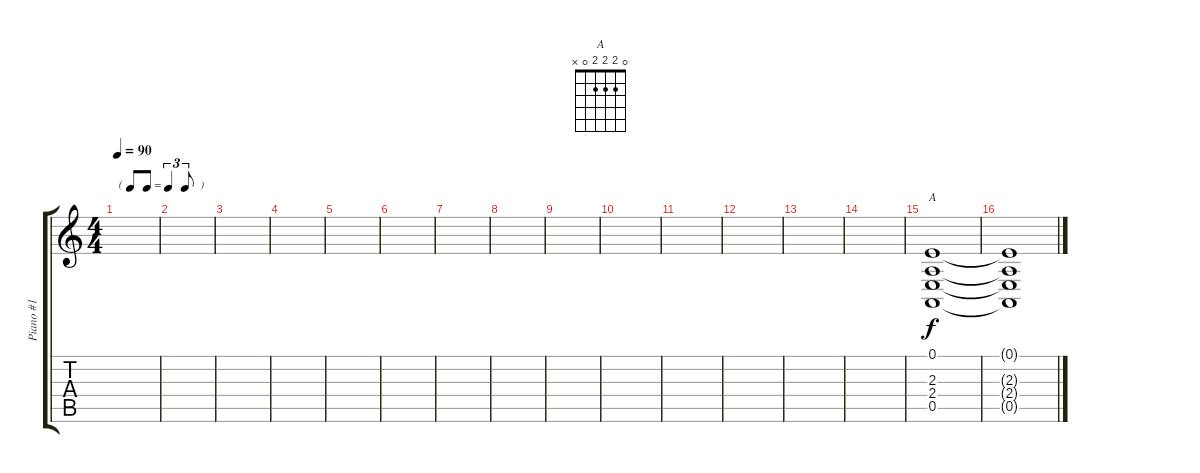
\track ("Piano #1" "Piano #1") {instrument acousticgrandpiano}
\staff {score tabs}
\tuning (E4 B3 G3 D3 A2 E2) {hide}
\chord ("A" 0 2 2 2 0 x)
\ts (4 4)
\tf triplet8th
\tempo 90
\clef g2
\ks c
|
|
|
|
|
|
|
|
|
|
|
|
|
|
(0.1 2.3 2.4 0.5).1{ch "A"} |
(0.1{t} 2.3{t} 2.4{t} 0.5{t}).1
